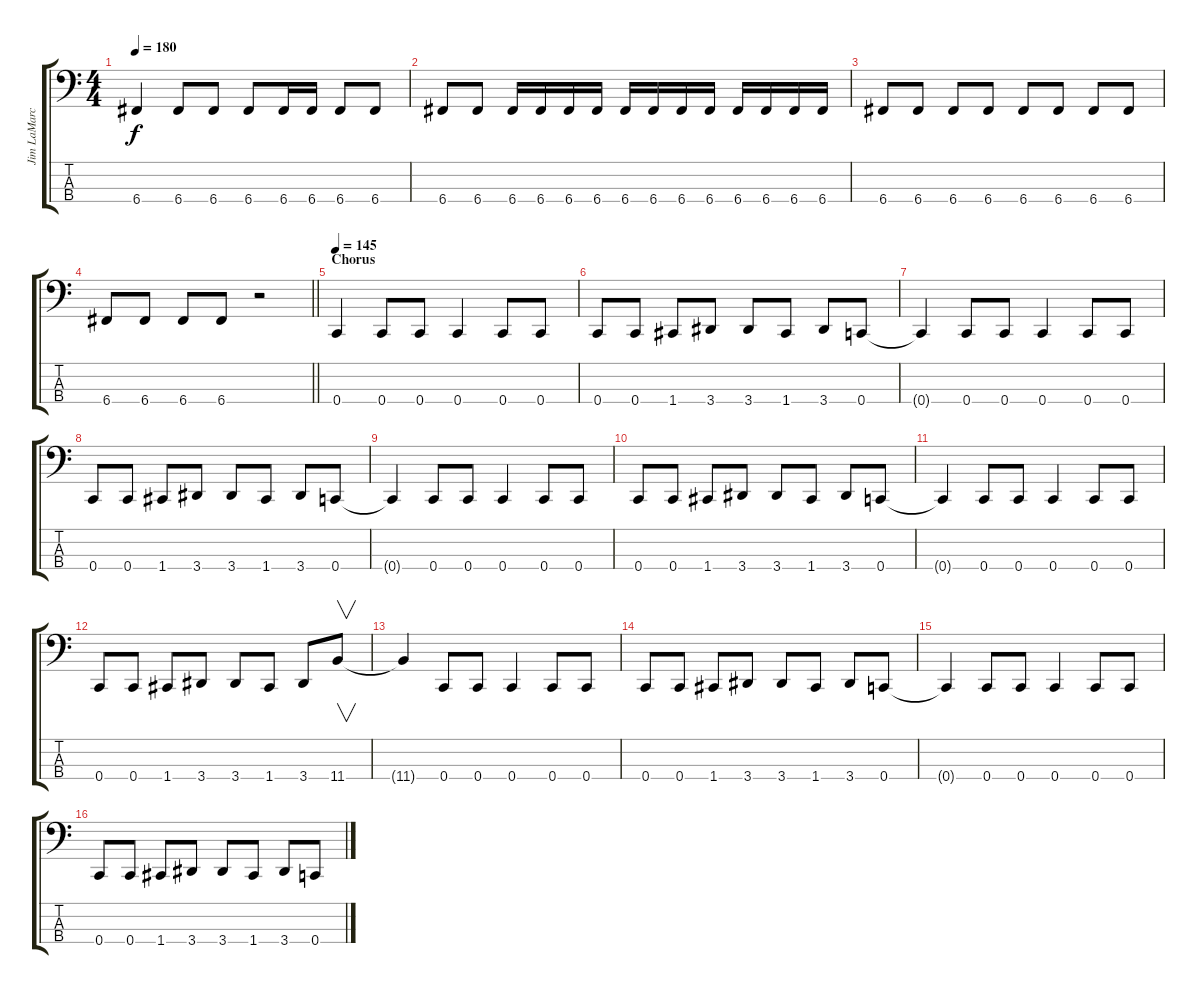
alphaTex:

\track ("Jim LaMarca" "Jim LaMarc") {instrument electricbasspick}
\staff {score tabs}
\tuning (F2 C2 G1 C1) {hide}
\ts (4 4)
\tempo 180
\clef f4
\ks c
6.4.4{dy f} 6.4.8 6.4.8 6.4.8 6.4.16 6.4.16 6.4.8 6.4.8 |
6.4.8 6.4.8 6.4.16 6.4.16 6.4.16 6.4.16 6.4.16 6.4.16 6.4.16 6.4.16 6.4.16 6.4.16 6.4.16 6.4.16 |
6.4.8 6.4.8 6.4.8 6.4.8 6.4.8 6.4.8 6.4.8 6.4.8 |
\barLineRight lightlight
6.4.8 6.4.8 6.4.8 6.4.8 r.2 |
\section ("" "Chorus")
\tempo 145
0.4.4 0.4.8 0.4.8 0.4.4 0.4.8 0.4.8 |
0.4.8 0.4.8 1.4.8 3.4.8 3.4.8 1.4.8 3.4.8 0.4.8 |
0.4{t}.4 0.4.8 0.4.8 0.4.4 0.4.8 0.4.8 |
0.4.8 0.4.8 1.4.8 3.4.8 3.4.8 1.4.8 3.4.8 0.4.8 |
0.4{t}.4 0.4.8 0.4.8 0.4.4 0.4.8 0.4.8 |
0.4.8 0.4.8 1.4.8 3.4.8 3.4.8 1.4.8 3.4.8 0.4.8 |
0.4{t}.4 0.4.8 0.4.8 0.4.4 0.4.8 0.4.8 |
0.4.8 0.4.8 1.4.8 3.4.8 3.4.8 1.4.8 3.4.8 11.4.8{v} |
11.4{t}.4 0.4.8 0.4.8 0.4.4 0.4.8 0.4.8 |
0.4.8 0.4.8 1.4.8 3.4.8 3.4.8 1.4.8 3.4.8 0.4.8 |
0.4{t}.4 0.4.8 0.4.8 0.4.4 0.4.8 0.4.8 |
0.4.8 0.4.8 1.4.8 3.4.8 3.4.8 1.4.8 3.4.8 0.4.8
